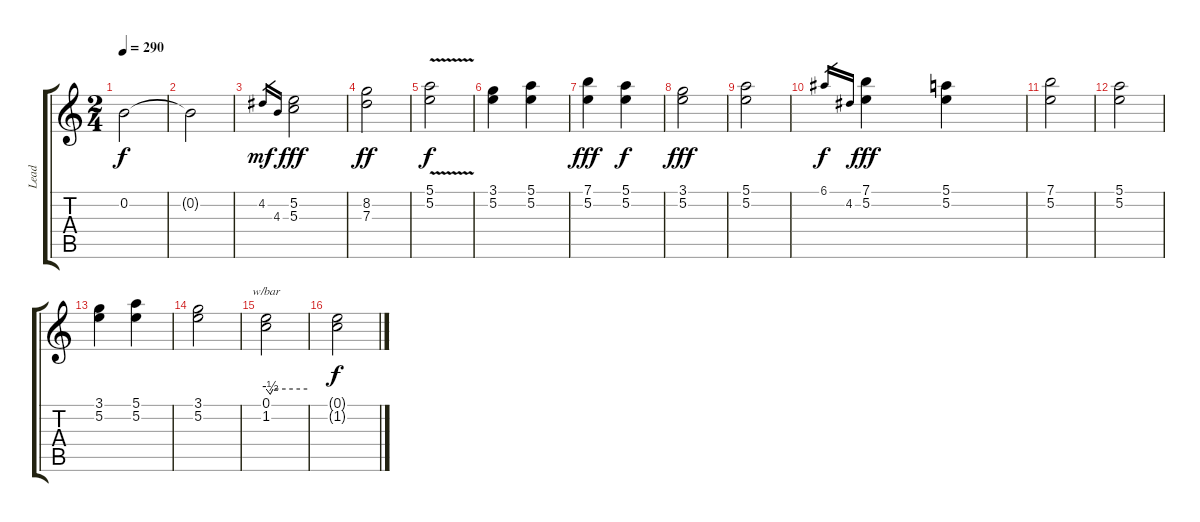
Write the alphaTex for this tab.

\track ("Lead" "Lead") {instrument electricguitarclean}
\staff {score tabs}
\tuning (E4 B3 G3 D3 A2 E2) {hide}
\ts (2 4)
\tempo 290
\clef g2
\ks c
0.2{t}.2{dy f} |
0.2{t}.2{instrument electricguitarclean} |
4.2.16{gr dy mf} 4.3.16{gr} (5.2 5.3).2{dy fff} |
(8.2 7.3).2{dy ff} |
(5.1{v} 5.2{v}).2{dy f} |
(3.1 5.2).4 (5.1 5.2).4 |
(7.1 5.2).4{dy fff} (5.1 5.2).4{dy f} |
(3.1 5.2).2{dy fff} |
(5.1 5.2).2 |
6.1.16{gr dy f} 4.2.16{gr} (7.1 5.2).4{dy fff} (5.1 5.2).4 |
(7.1 5.2).2 |
(5.1 5.2).2 |
(3.1 5.2).4 (5.1 5.2).4 |
(3.1 5.2).2 |
(0.1 1.2).2{tbe (custom default 0 0 6 -2 10 0 60 0)} |
(0.1{t} 1.2{t}).2{dy f}
